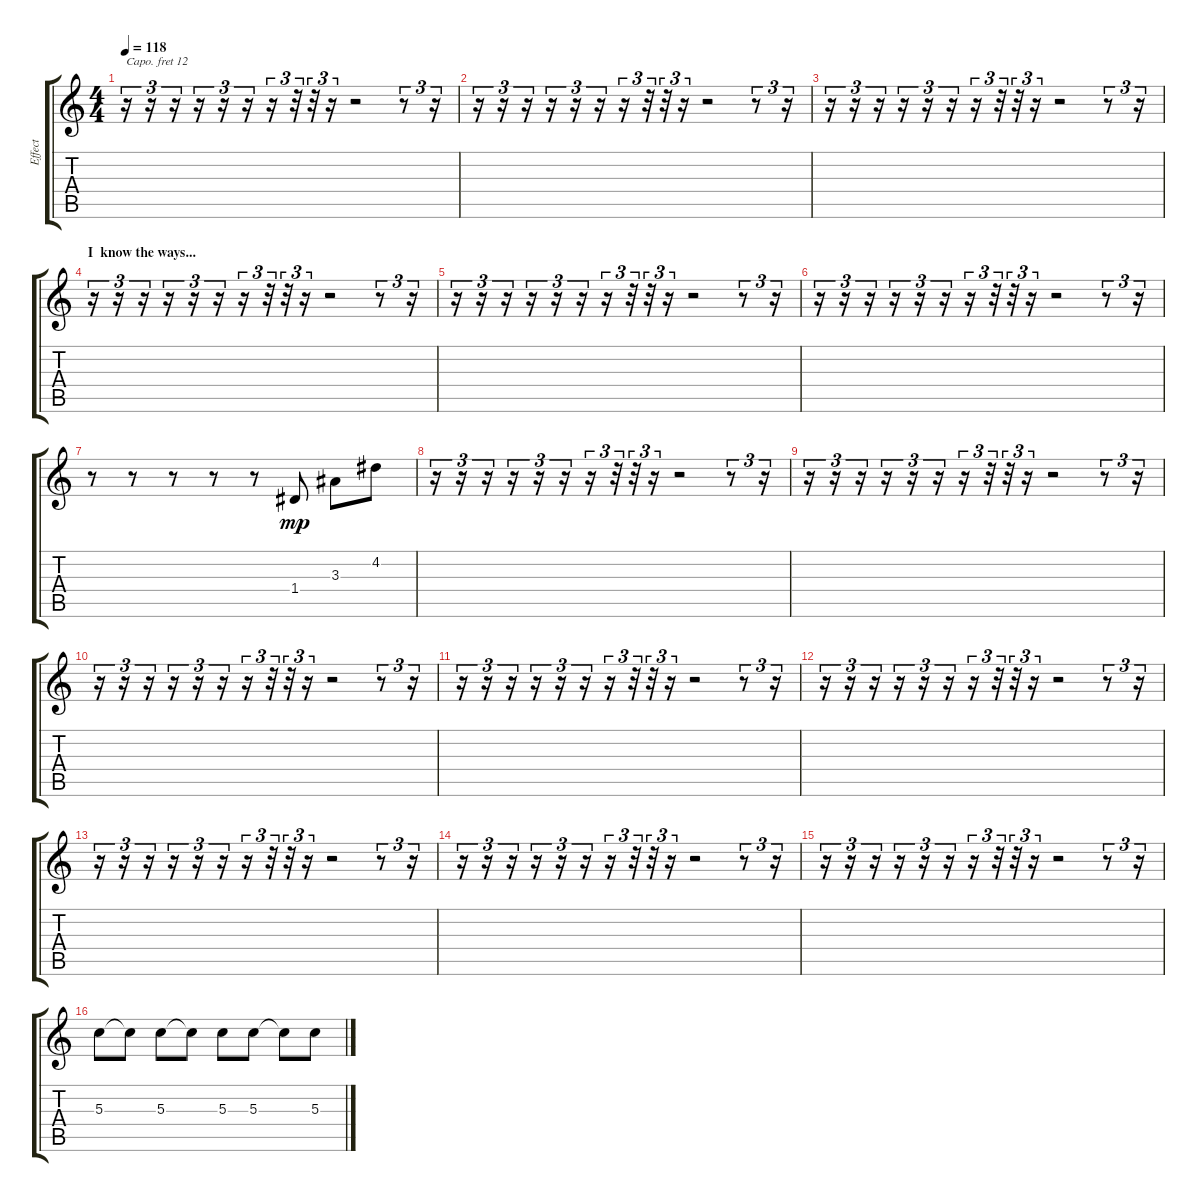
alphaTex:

\track ("Effect" "Effect") {instrument orchestralharp}
\staff {score tabs}
\capo 12
\tuning (E4 B3 G3 D3 A2 E2) {hide}
\ts (4 4)
\tempo 118
\clef g2
\ks c
r.16{tu (3 2) dy f} r.16{tu (3 2)} r.16{tu (3 2)} r.16{tu (3 2)} r.16{tu (3 2)} r.16{tu (3 2)} r.16{tu (3 2)} r.32{tu (3 2)} r.32{tu (3 2)} r.16{tu (3 2)} r.2 r.8{tu (3 2)} r.16{tu (3 2)} |
r.16{tu (3 2)} r.16{tu (3 2)} r.16{tu (3 2)} r.16{tu (3 2)} r.16{tu (3 2)} r.16{tu (3 2)} r.16{tu (3 2)} r.32{tu (3 2)} r.32{tu (3 2)} r.16{tu (3 2)} r.2 r.8{tu (3 2)} r.16{tu (3 2)} |
r.16{tu (3 2)} r.16{tu (3 2)} r.16{tu (3 2)} r.16{tu (3 2)} r.16{tu (3 2)} r.16{tu (3 2)} r.16{tu (3 2)} r.32{tu (3 2)} r.32{tu (3 2)} r.16{tu (3 2)} r.2 r.8{tu (3 2)} r.16{tu (3 2)} |
\section ("" "I  know the ways...")
r.16{tu (3 2)} r.16{tu (3 2)} r.16{tu (3 2)} r.16{tu (3 2)} r.16{tu (3 2)} r.16{tu (3 2)} r.16{tu (3 2)} r.32{tu (3 2)} r.32{tu (3 2)} r.16{tu (3 2)} r.2 r.8{tu (3 2)} r.16{tu (3 2)} |
r.16{tu (3 2)} r.16{tu (3 2)} r.16{tu (3 2)} r.16{tu (3 2)} r.16{tu (3 2)} r.16{tu (3 2)} r.16{tu (3 2)} r.32{tu (3 2)} r.32{tu (3 2)} r.16{tu (3 2)} r.2 r.8{tu (3 2)} r.16{tu (3 2)} |
r.16{tu (3 2)} r.16{tu (3 2)} r.16{tu (3 2)} r.16{tu (3 2)} r.16{tu (3 2)} r.16{tu (3 2)} r.16{tu (3 2)} r.32{tu (3 2)} r.32{tu (3 2)} r.16{tu (3 2)} r.2 r.8{tu (3 2)} r.16{tu (3 2)} |
r.8 r.8 r.8 r.8 r.8 1.4.8{dy mp} 3.3.8 4.2.8 |
r.16{tu (3 2)} r.16{tu (3 2)} r.16{tu (3 2)} r.16{tu (3 2)} r.16{tu (3 2)} r.16{tu (3 2)} r.16{tu (3 2)} r.32{tu (3 2)} r.32{tu (3 2)} r.16{tu (3 2)} r.2 r.8{tu (3 2)} r.16{tu (3 2)} |
r.16{tu (3 2)} r.16{tu (3 2)} r.16{tu (3 2)} r.16{tu (3 2)} r.16{tu (3 2)} r.16{tu (3 2)} r.16{tu (3 2)} r.32{tu (3 2)} r.32{tu (3 2)} r.16{tu (3 2)} r.2 r.8{tu (3 2)} r.16{tu (3 2)} |
r.16{tu (3 2)} r.16{tu (3 2)} r.16{tu (3 2)} r.16{tu (3 2)} r.16{tu (3 2)} r.16{tu (3 2)} r.16{tu (3 2)} r.32{tu (3 2)} r.32{tu (3 2)} r.16{tu (3 2)} r.2 r.8{tu (3 2)} r.16{tu (3 2)} |
r.16{tu (3 2)} r.16{tu (3 2)} r.16{tu (3 2)} r.16{tu (3 2)} r.16{tu (3 2)} r.16{tu (3 2)} r.16{tu (3 2)} r.32{tu (3 2)} r.32{tu (3 2)} r.16{tu (3 2)} r.2 r.8{tu (3 2)} r.16{tu (3 2)} |
r.16{tu (3 2)} r.16{tu (3 2)} r.16{tu (3 2)} r.16{tu (3 2)} r.16{tu (3 2)} r.16{tu (3 2)} r.16{tu (3 2)} r.32{tu (3 2)} r.32{tu (3 2)} r.16{tu (3 2)} r.2 r.8{tu (3 2)} r.16{tu (3 2)} |
r.16{tu (3 2)} r.16{tu (3 2)} r.16{tu (3 2)} r.16{tu (3 2)} r.16{tu (3 2)} r.16{tu (3 2)} r.16{tu (3 2)} r.32{tu (3 2)} r.32{tu (3 2)} r.16{tu (3 2)} r.2 r.8{tu (3 2)} r.16{tu (3 2)} |
r.16{tu (3 2)} r.16{tu (3 2)} r.16{tu (3 2)} r.16{tu (3 2)} r.16{tu (3 2)} r.16{tu (3 2)} r.16{tu (3 2)} r.32{tu (3 2)} r.32{tu (3 2)} r.16{tu (3 2)} r.2 r.8{tu (3 2)} r.16{tu (3 2)} |
r.16{tu (3 2)} r.16{tu (3 2)} r.16{tu (3 2)} r.16{tu (3 2)} r.16{tu (3 2)} r.16{tu (3 2)} r.16{tu (3 2)} r.32{tu (3 2)} r.32{tu (3 2)} r.16{tu (3 2)} r.2 r.8{tu (3 2)} r.16{tu (3 2)} |
5.3.8 5.3{t}.8 5.3.8 5.3{t}.8 5.3.8 5.3.8 5.3{t}.8 5.3.8
